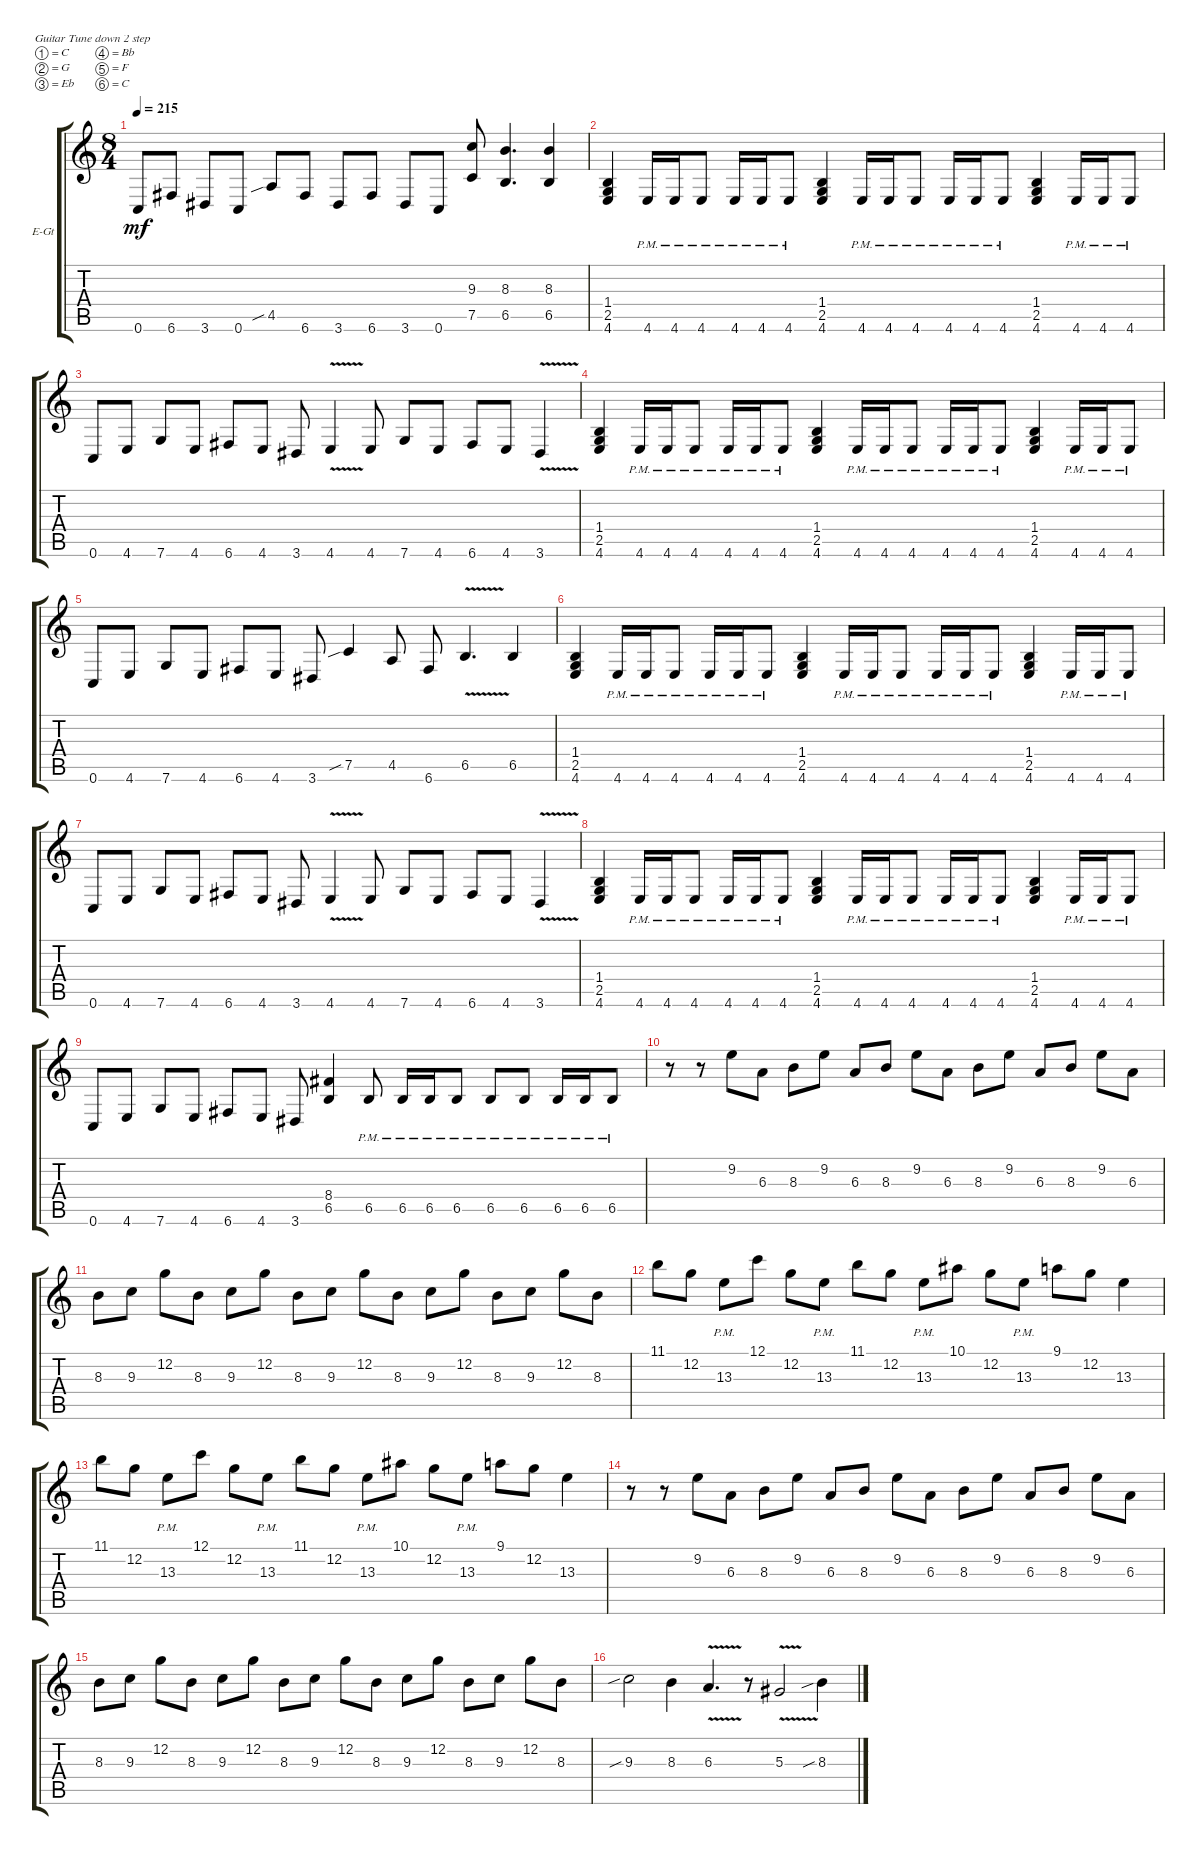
\defaultSystemsLayout 4
\bracketExtendMode groupsimilarinstruments
\firstSystemTrackNameOrientation horizontal
\otherSystemsTrackNameOrientation horizontal
\track ("Ryan Knight" "E-Gt") {instrument electricguitarclean}
\staff {score tabs}
\tuning (C4 G3 Eb3 Bb2 F2 C2)
\ts (8 4)
\tempo 215
\clef g2
\ks c
0.6.8{dy mf} 6.6.8 3.6.8 0.6.8 4.5{sib}.8 6.6.8 3.6.8 6.6.8 3.6.8 0.6.8 (7.5 9.3).8 (6.5 8.3).4{d} (6.5 8.3).4 |
(4.6 2.5 1.4).4 4.6{pm}.16 4.6{pm}.16 4.6{pm}.8 4.6{pm}.16 4.6{pm}.16 4.6{pm}.8 (4.6 2.5 1.4).4 4.6{pm}.16 4.6{pm}.16 4.6{pm}.8 4.6{pm}.16 4.6{pm}.16 4.6{pm}.8 (4.6 2.5 1.4).4 4.6{pm}.16 4.6{pm}.16 4.6{pm}.8 |
0.6.8 4.6.8 7.6.8 4.6.8 6.6.8 4.6.8 3.6.8 4.6{v}.4 4.6.8 7.6.8 4.6.8 6.6.8 4.6.8 3.6{v}.4 |
(4.6 2.5 1.4).4 4.6{pm}.16 4.6{pm}.16 4.6{pm}.8 4.6{pm}.16 4.6{pm}.16 4.6{pm}.8 (4.6 2.5 1.4).4 4.6{pm}.16 4.6{pm}.16 4.6{pm}.8 4.6{pm}.16 4.6{pm}.16 4.6{pm}.8 (4.6 2.5 1.4).4 4.6{pm}.16 4.6{pm}.16 4.6{pm}.8 |
0.6.8 4.6.8 7.6.8 4.6.8 6.6.8 4.6.8 3.6.8 7.5{sib}.4 4.5.8 6.6.8 6.5{v}.4{d} 6.5.4 |
(4.6 2.5 1.4).4 4.6{pm}.16 4.6{pm}.16 4.6{pm}.8 4.6{pm}.16 4.6{pm}.16 4.6{pm}.8 (4.6 2.5 1.4).4 4.6{pm}.16 4.6{pm}.16 4.6{pm}.8 4.6{pm}.16 4.6{pm}.16 4.6{pm}.8 (4.6 2.5 1.4).4 4.6{pm}.16 4.6{pm}.16 4.6{pm}.8 |
0.6.8 4.6.8 7.6.8 4.6.8 6.6.8 4.6.8 3.6.8 4.6{v}.4 4.6.8 7.6.8 4.6.8 6.6.8 4.6.8 3.6{v}.4 |
(4.6 2.5 1.4).4 4.6{pm}.16 4.6{pm}.16 4.6{pm}.8 4.6{pm}.16 4.6{pm}.16 4.6{pm}.8 (4.6 2.5 1.4).4 4.6{pm}.16 4.6{pm}.16 4.6{pm}.8 4.6{pm}.16 4.6{pm}.16 4.6{pm}.8 (4.6 2.5 1.4).4 4.6{pm}.16 4.6{pm}.16 4.6{pm}.8 |
0.6.8 4.6.8 7.6.8 4.6.8 6.6.8 4.6.8 3.6.8 (6.5 8.4).4 6.5{pm}.8 6.5{pm}.16 6.5{pm}.16 6.5{pm}.8 6.5{pm}.8 6.5{pm}.8 6.5{pm}.16 6.5{pm}.16 6.5{pm}.8 |
r.8 r.8 9.2.8 6.3.8 8.3.8 9.2.8 6.3.8 8.3.8 9.2.8 6.3.8 8.3.8 9.2.8 6.3.8 8.3.8 9.2.8 6.3.8 |
8.3.8 9.3.8 12.2.8 8.3.8 9.3.8 12.2.8 8.3.8 9.3.8 12.2.8 8.3.8 9.3.8 12.2.8 8.3.8 9.3.8 12.2.8 8.3.8 |
11.1.8 12.2.8 13.3{pm}.8 12.1.8 12.2.8 13.3{pm}.8 11.1.8 12.2.8 13.3{pm}.8 10.1.8 12.2.8 13.3{pm}.8 9.1.8 12.2.8 13.3.4 |
11.1.8 12.2.8 13.3{pm}.8 12.1.8 12.2.8 13.3{pm}.8 11.1.8 12.2.8 13.3{pm}.8 10.1.8 12.2.8 13.3{pm}.8 9.1.8 12.2.8 13.3.4 |
r.8 r.8 9.2.8 6.3.8 8.3.8 9.2.8 6.3.8 8.3.8 9.2.8 6.3.8 8.3.8 9.2.8 6.3.8 8.3.8 9.2.8 6.3.8 |
8.3.8 9.3.8 12.2.8 8.3.8 9.3.8 12.2.8 8.3.8 9.3.8 12.2.8 8.3.8 9.3.8 12.2.8 8.3.8 9.3.8 12.2.8 8.3.8 |
9.3{sib}.2 8.3.4 6.3{v}.4{d} r.8 5.3{v}.2 8.3{sib}.4
